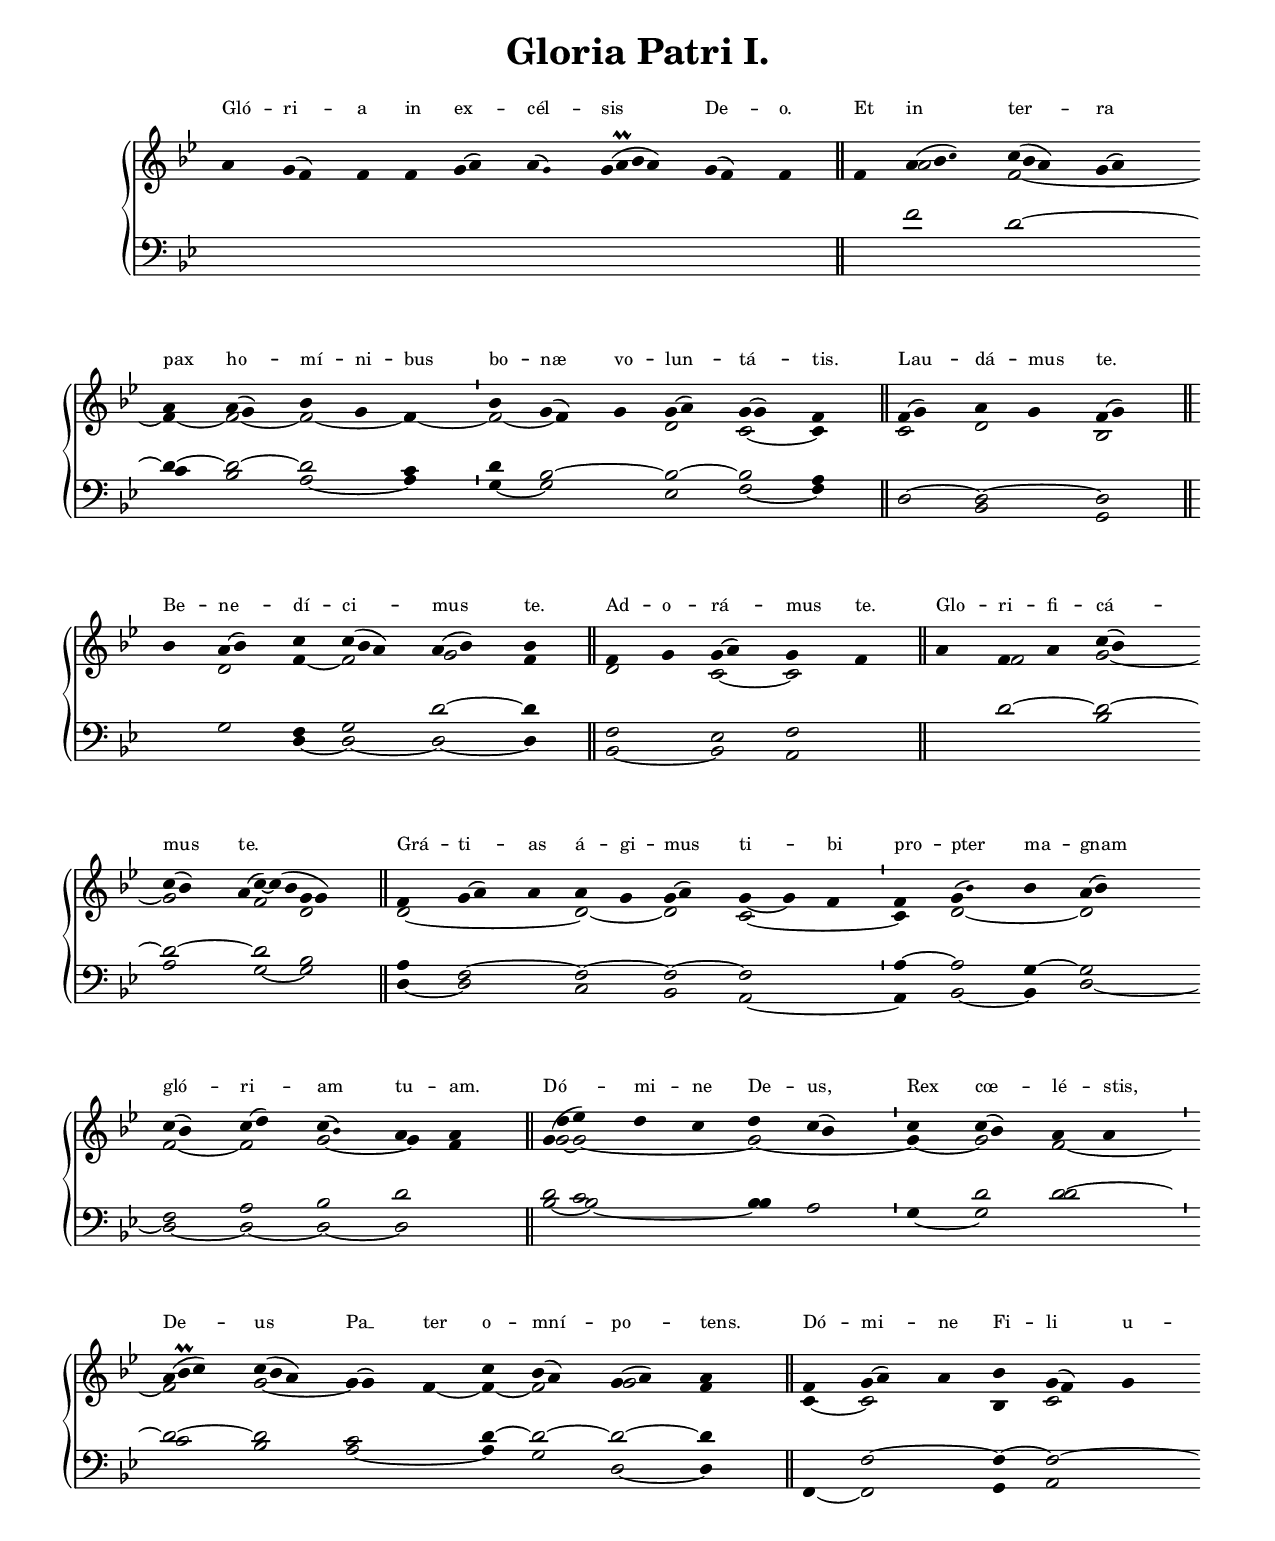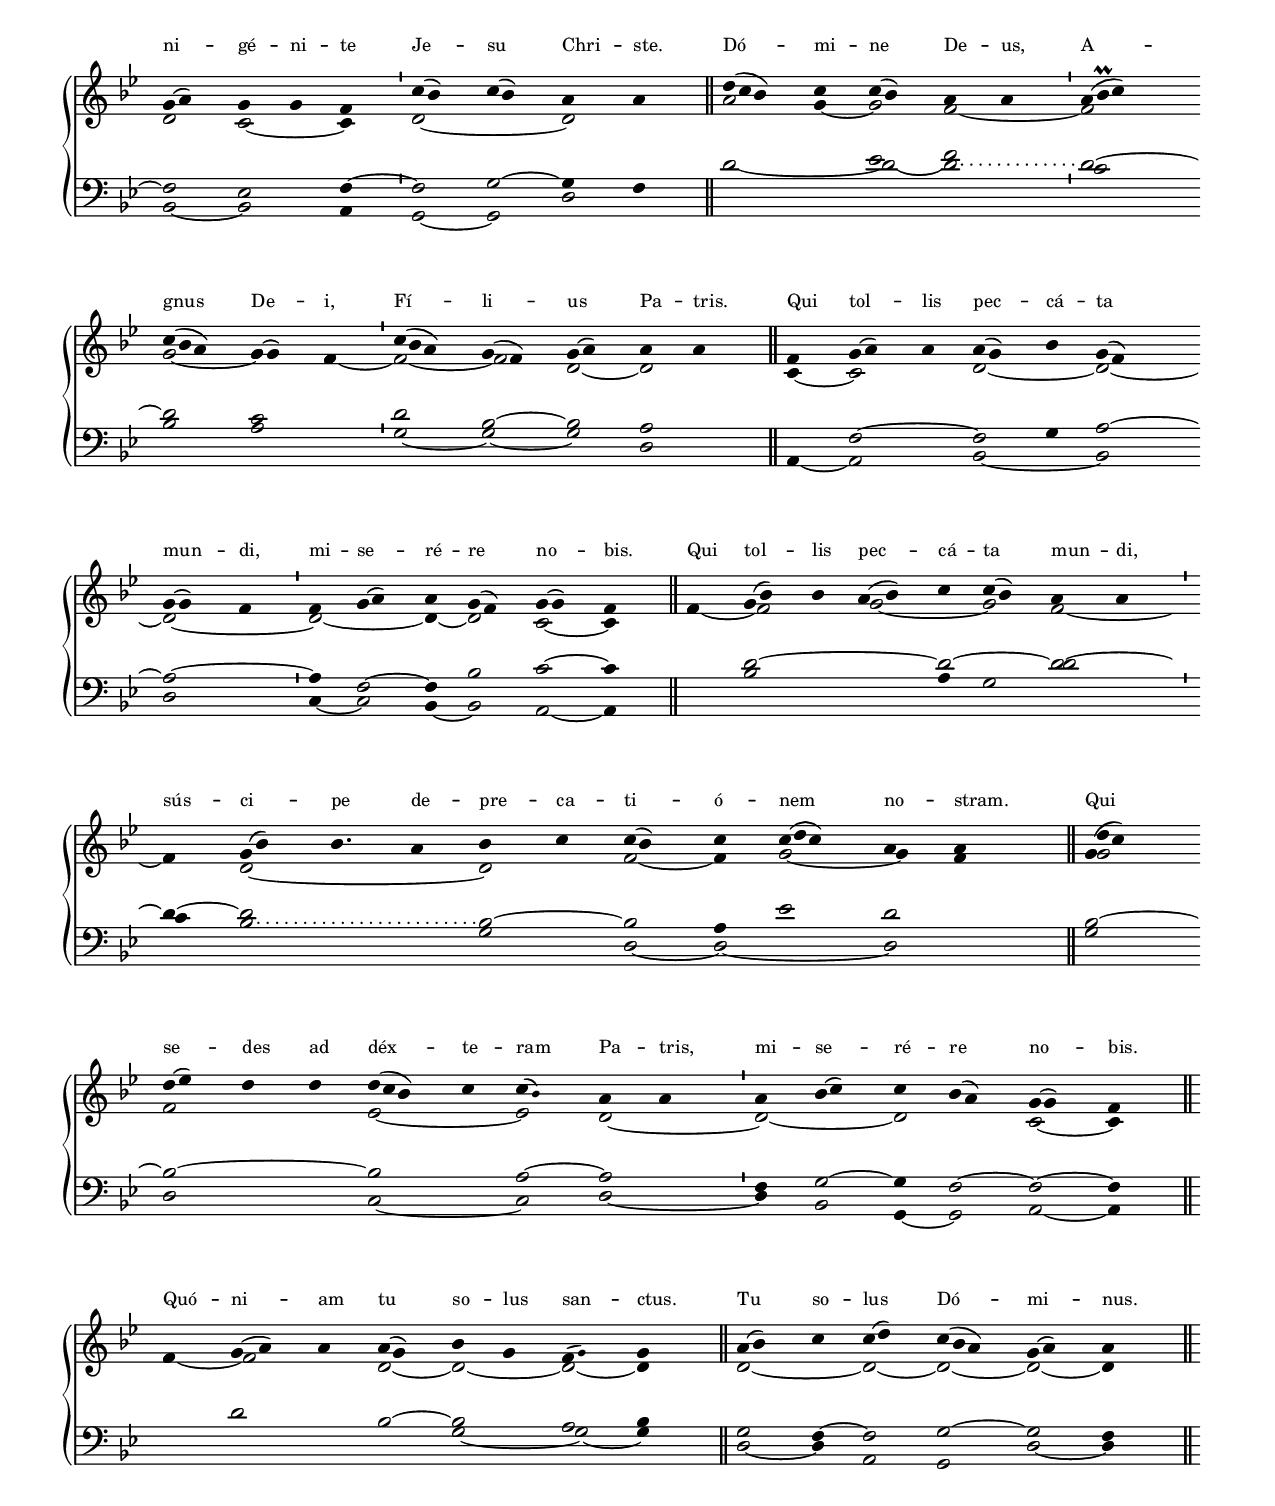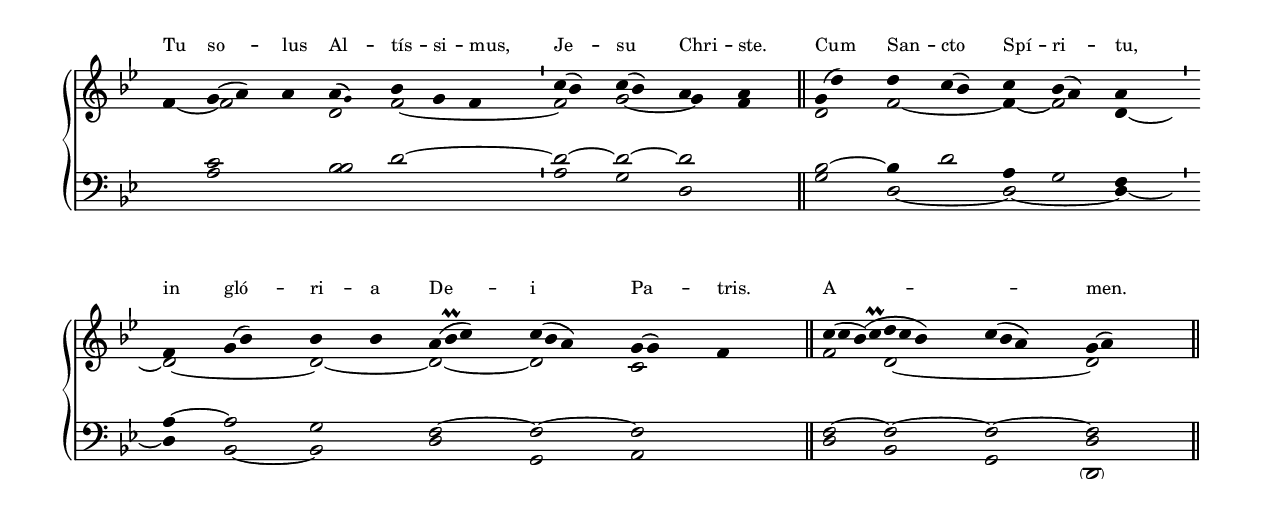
\version "2.18"
\include "gregorian.ly"
\include "noh2.ily"

%Page reference: page v.6
%(volume.page)

global = {
 \key a \locrian
 \cadenzaOn 
 \override Glissando #'thickness = #2.0
}

\header {
  title = \markup \center-column {"Gloria Patri I." \vspace #1 }
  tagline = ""
  composer = ""
}

\paper {
 #(include-special-characters)
  oddHeaderMarkup = \markup \fill-line {
    \line {}
    \center-column {
      \on-the-fly #first-page     " "
      \on-the-fly #not-first-page ""
    }
    \line { \on-the-fly #print-page-number-check-first \fromproperty #'page:page-number-string }
  }
  evenHeaderMarkup = \markup \fill-line {
    \line { \on-the-fly #print-page-number-check-first \fromproperty #'page:page-number-string }
    \center-column { "" }
    \line {}
  }
}

chantText = \lyricmode {
Gló -- ri -- a in ex -- cél -- sis De -- o. 
Et in ter -- ra pax ho -- mí -- ni -- bus bo -- næ vo -- lun -- tá -- tis. 
Lau -- dá -- mus te. 
Be -- ne -- dí -- ci -- mus te. 
Ad -- o -- rá -- mus te. 
Glo -- ri -- fi -- cá -- mus te. 
Grá -- ti -- as á -- gi -- mus ti -- bi pro -- pter ma -- gnam gló -- ri -- am tu -- am. 
Dó -- mi -- ne De -- us, Rex cœ -- lé -- stis, De -- us Pa __ ter o -- mní -- po -- tens. 
Dó -- mi -- ne Fi -- li u -- ni -- gé -- ni -- te Je -- su Chri -- ste. 
Dó -- mi -- ne De -- us, A -- gnus De -- i, Fí -- li -- us Pa -- tris. 
Qui tol -- lis pec -- cá -- ta mun -- di, mi -- se -- ré -- re no -- bis. 
Qui tol -- lis pec -- cá -- ta mun -- di, sús -- ci -- pe de -- pre -- ca -- ti -- ó -- nem no -- stram. 
Qui se -- des ad déx -- te -- ram Pa -- tris, mi -- se -- ré -- re no -- bis. 
Quó -- ni -- am tu so -- lus san -- ctus. 
Tu so -- lus Dó -- mi -- nus. 
Tu so -- lus Al -- tís -- si -- mus, Je -- su Chri -- ste. 
Cum San -- cto Spí -- ri -- tu, in gló -- ri -- a De -- i Pa -- tris. 
A -- _ men. }

chantMusic = {
\tieDown   a'4 g'4 ( f'4) f'4 f'4 g'4 ( a'4) a'4 ( \once \tweak #'font-size #-4 g' ) g'4 ( a'\prall bes'4 a'4) g'4 ( f'4) f'4 \finalis
 f'4 a'4 ( bes'4 \once \tweak #'font-size #-4 c'' ) c''4 ( bes'4 a'4) g'4 ( a'4) \forceBreak
 a'4 a'4 ( g'4) bes'4 g'4 f'4 \divisioMinima
 bes'4 g'4 ( f'4) g'4 g'4 ( a'4) g'4 ( g'4) f'4 \finalis
 f'4 ( g'4) a'4 g'4 f'4 ( g'4) \finalis
 \forceBreak
 bes'4 a'4 ( bes'4) c''4 c''4 ( bes'4 a'4) a'4 ( bes'4) bes'4 \finalis
 f'4 g'4 g'4 ( a'4) g'4 f'4 \finalis
 a'4 f'4 a'4 c''4 ( bes'4) \forceBreak
 c''4 ( bes'4) a'4 ( c''4) ~ c''4 ( bes'4 g'4 g'4) \finalis
 f'4 g'4 ( a'4) a'4 a'4 g'4 g'4 ( a'4) g'4 ~ g'4 f'4 \divisioMinima
 f'4 g'4 ( \once \tweak #'font-size #-4 bes' ) bes'4 a'4 ( bes'4) \forceBreak
 c''4 ( bes'4) c''4 ( d''4) c''4 ( \once \tweak #'font-size #-4 bes' ) a'4 a'4 \finalis
 g'4 ( d''4 ees''4) d''4 c''4 d''4 c''4 ( bes'4) \divisioMinima
 c''4 c''4 ( bes'4) a'4 a'4 \divisioMinima
 \forceBreak
 a'4 ( bes'\prall c''4) c''4 ( bes'4 a'4) g'4 (g'4) f'4 c''4 bes'4 ( a'4) g'4 ( a'4) a'4 \finalis
 f'4 g'4 ( a'4) a'4 bes'4 g'4 ( f'4) g'4 \forceBreak
 g'4 ( a'4) g'4 g'4 f'4 \divisioMinima
 c''4 ( bes'4) c''4 ( bes'4) a'4 a'4 \finalis
 d''4 ( c''4 bes'4) c''4 c''4 ( bes'4) a'4 a'4 \divisioMinima
 a'4 ( bes'\prall c''4) \forceBreak
 c''4 ( bes'4 a'4) g'4 ( g'4) f'4 \divisioMinima
 c''4 ( bes'4 a'4) g'4 ( f'4) g'4 ( a'4) a'4 a'4 \finalis
 f'4 g'4 ( a'4) a'4 a'4 ( g'4) bes'4 g'4 ( f'4) \forceBreak
 g'4 ( g'4) f'4 \divisioMinima
 f'4 g'4 ( a'4) a'4 g'4 ( f'4) g'4 ( g'4) f'4 \finalis
 f'4 g'4 ( bes'4) bes'4 a'4 ( bes'4) c''4 c''4 ( bes'4) a'4 a'4 \divisioMinima
 \forceBreak
 f'4 g'4 ( bes'4) bes'4. a'4 bes'4 c''4 c''4 ( bes'4) c''4 c''4 ( d''4 c''4) a'4 a'4 \finalis
 g'4 ( d''4 c''4) \forceBreak
 d''4 ( ees''4) d''4 d''4 d''4 ( c''4 bes'4) c''4 c''4 ( \once \tweak #'font-size #-4 bes' ) a'4 a'4 \divisioMinima
 a'4 bes'4 (c''4) c''4 bes'4 (a'4) g'4 (g'4) f'4 \finalis
 \forceBreak
 f'4 g'4 ( a'4) a'4 a'4 ( g'4) bes'4 g'4 f'4 ( \once \tweak #'font-size #-4 g' ) g'4 \finalis
 a'4 ( bes'4) c''4 c''4 ( d''4) c''4 ( bes'4 a'4) g'4 ( a'4) a'4 \finalis
 \forceBreak
 f'4 g'4 ( a'4) a'4 a'4 ( \once \tweak #'font-size #-4 g' ) bes'4 g'4 f'4 \divisioMinima
 c''4 ( bes'4) c''4 ( bes'4) a'4 a'4 \finalis
 g'4 ( d''4) d''4 c''4 ( bes'4) c''4 bes'4 ( a'4) a'4 \divisioMinima
 \forceBreak
 f'4 g'4 ( bes'4) bes'4 bes'4 a'4 ( bes'\prall c''4) c''4 ( bes'4 a'4) g'4 ( g'4) f'4 \finalis
 c''4 ( c''4 bes'4 )( c''\prall d''4 c''4 bes'4) c''4 ( bes'4 a'4) g'4 ( a'4) \finalis

}

altoMusic = {
r2*16/2 \finalis
r4 a'2*3/2 f'2*5/2 ~ f'4 ~ f'2 ~ f'2 ~ f'4 ~ \divisioMinima
f'2 ~ f'4 r4 d'2 c'2 ~ c'4 \finalis
c'2 d'2 bes2 \finalis
r4 d'2 f'4 ~ f'2*3/2 g'2 f'4 \finalis
d'2 c'2 ~ c'2 \finalis
r4 f'2 g'2 ~ g'2*3/2 f'2*3/2 d'2 \finalis
d'2*4/2 ~ d'2 ~ d'2 c'2*3/2 ~ \divisioMinima
c'4 d'2*3/2 ~ d'2 f'2 ~ f'2 g'2 ~ g'4 f'4 \finalis
g'2 ~ g'2*3/2 ~ g'2*3/2 ~ \divisioMinima
g'4 ~ g'2 f'2 ~ \divisioMinima
f'2*3/2 g'2*3/2 ~ g'4 g'4 f'4 ~ f'4 ~ f'2 g'2 f'4 \finalis
c'4 ~ c'2*3/2 bes4 c'2*3/2 d'2 c'2 ~ c'4 \divisioMinima
d'2*4/2 ~ d'2 \finalis
a'2*3/2 g'4 ~ g'2 f'2 ~ \divisioMinima
f'2*3/2 g'2*3/2 ~ g'4 r4 f'4 ~ \divisioMinima
f'2*3/2 ~ f'2 d'2 ~ d'2 \finalis
c'4 ~ c'2*3/2 d'2*3/2 ~ d'2 ~ d'2*3/2 ~ \divisioMinima
d'2*3/2 ~ d'4 ~ d'2 c'2 ~ c'4 \finalis
f'4 ~ f'2*3/2 g'2*3/2 ~ g'2 f'2 ~ \divisioMinima
f'4 d'2*9/4 ~ d'2 f'2 ~ f'4 g'2*3/2 ~ g'4 f'4 \finalis
g'2*3/2 f'2*4/2 ees'2*4/2 ~ ees'2 d'2 ~ \divisioMinima
d'2*3/2 ~ d'2*3/2 c'2 ~ c'4 \finalis
f'4 ~ f'2*3/2 d'2 ~ d'2 ~ d'2 ~ d'4 \finalis
d'2*3/2 ~ d'2 ~ d'2*3/2 ~ d'2 ~ d'4 \finalis
f'4 ~ f'2*3/2 d'2 f'2*3/2 ~ \divisioMinima
f'2 g'2 ~ g'4 f'4 \finalis
d'2 f'2*3/2 ~ f'4 ~ f'2 d'4 ~ \divisioMinima
d'2*3/2 ~ d'2 ~ d'2*3/2 ~ d'2*3/2 c'2*3/2 \finalis
f'2*4/2 d'2*6/2 ~ d'2 \finalis
}

tenorMusic = {
r2*16/2 \finalis
r4 f'2*3/2 d'2*5/2 ~ d'4 ~ d'2 ~ d'2 c'4 \divisioMinima
d'4 bes2*3/2 ~ bes2 ~ bes2 a4 \finalis
d2 ~ d2 ~ d2 \finalis
r4 g2 f4 g2*3/2 d'2 ~ d'4 \finalis
f2 ees2 f2 \finalis
r4 d'2 ~ d'2 ~ d'2*3/2 ~ d'2*3/2 bes2 \finalis
a4 f2*3/2 ~ f2 ~ f2 ~ f2*3/2 \divisioMinima
a4 ~ a2 g4 ~ g2 f2 a2 bes2 d'2 \finalis
d'2 c'2*3/2 \shiftRight bes4 a2 \divisioMinima
r4 d'2 d'2 ~ \divisioMinima
d'2*3/2 ~ d'2*3/2 c'2*3/2 d'4 ~ d'2 ~ d'2 ~ d'4 \finalis
r4 f2*3/2 ~ f4 ~ f2*3/2 ~ f2 ees2 f4 ~ \divisioMinima
f2 g2 ~ g4 f4 \finalis
r2*4/2 ees'2 f'2 \divisioMinima
d'2*3/2 ~ d'2*3/2 c'2*3/2 \divisioMinima
d'2*3/2 bes2 ~ bes2 a2 \finalis
r4 f2*3/2 ~ f2 g4 a2 ~ a2*3/2 ~ \divisioMinima
a4 f2 ~ f4 bes2 c'2 ~ c'4 \finalis
r4 d'2*5/2 ~ d'2*3/2 ~ d'2 ~ \divisioMinima
d'4 ~ d'2*9/4 bes2 ~ bes2 a4 ees'2*3/2 d'2 \finalis
bes2*3/2 ~ bes2*4/2 ~ bes2*4/2 a2 ~ a2 \divisioMinima
f4 g2 ~ g4 f2 ~ f2 ~ f4 \finalis
r4 d'2*3/2 bes2 ~ bes2 a2 bes4 \finalis
g2 f4 ~ f2 g2*3/2 ~ g2 f4 \finalis
r4 c'2*3/2 bes2 d'2*3/2 ~ \divisioMinima
d'2 ~ d'2 ~ d'2 \finalis
bes2 ~ bes4 d'2 a4 g2 f4 \divisioMinima
a4 ~ a2 g2 f2*3/2 ~ f2*3/2 ~ f2*3/2 \finalis
f2*4/2 ~ f2*3/2 ~ f2*3/2 ~ f2 \finalis
}

bassMusic = {
r2*16/2 \finalis
r2*9/2 c'4 bes2 a2 ~ a4 \divisioMinima
g4 ~ g2*3/2 ees2 f2 ~ f4 \finalis
r2 bes,2 g,2 \finalis
r2*3/2 d4 ~ d2*3/2 ~ d2 ~ d4 \finalis
bes,2 ~ bes,2 a,2 \finalis
r2*3/2 bes2 a2*3/2 g2*3/2 ~ g2 \finalis
d4 ~ d2*3/2 c2 bes,2 a,2*3/2 ~ \divisioMinima
a,4 bes,2 ~ bes,4 d2 ~ d2 ~ d2 ~ d2 ~ d2 \finalis
bes2 ~ bes2*3/2 ~ bes4 r2 \divisioMinima
g4 ~ g2 \shiftRight d'2 \divisioMinima
c'2*3/2 bes2*3/2 a2*3/2 ~ a4 g2 d2 ~ d4 \finalis
f,4 ~ f,2*3/2 g,4 a,2*3/2 bes,2 ~ bes,2 a,4 \divisioMinima
g,2 ~ g,2 d2 \finalis
d'2*4/2 ~ d'2 ~ d'2 \divisioMinima
c'2*3/2 bes2*3/2 a2*3/2 \divisioMinima
g2*3/2 ~ g2 ~ g2 d2 \finalis
a,4 ~ a,2*3/2 bes,2*3/2 ~ bes,2 d2*3/2 \divisioMinima
c4 ~ c2 bes,4 ~ bes,2 a,2 ~ a,4 \finalis
r4 bes2*5/2 a4 g2 \shiftRight d'2 \divisioMinima
c'4 bes2*9/4 g2 d2 ~ d2*4/2 ~ d2 \finalis
g2*3/2 d2*4/2 c2*4/2 ~ c2 d2 ~ \divisioMinima
d4 bes,2 g,4 ~ g,2 a,2 ~ a,4 \finalis
r2*6/2 g2 ~ g2 ~ g4 \finalis
d2 ~ d4 a,2 g,2*3/2 d2 ~ d4 \finalis
r4 a2*3/2 \shiftRight bes2*5/2 \divisioMinima
a2 g2 d2 \finalis
g2 d2*3/2 ~ d2*3/2 ~ d4 ~ \divisioMinima
d4 bes,2 ~ bes,2 d2*3/2 g,2*3/2 a,2*3/2 \finalis
d2*4/2 bes,2*3/2 g,2*3/2 <d \parenthesize d,>2 \finalis
}

voiceLines = {
\voiceLineStyle


s2*153/2
\allowVoiceLineBreak
\voiceLine "down" "down" d'2*2/2 d'2*1/2


s2*50/2
\allowVoiceLineBreak
\voiceLine "down" "down" bes2*9/4 bes2*1/2


}

\score{
  <<
    \new Lyrics
    \new GrandStaff <<
      \set GrandStaff.autoBeaming = ##f
      \set GrandStaff.instrumentName = \markup \center-column {
        ""
      }
      \new Staff = up <<
        \new Voice = "chant" {
          \voiceOne \global \chantMusic
        }
        \new Voice {
          \voiceTwo \global \altoMusic
        }
      >>

      \new Staff = down <<
        \clef bass
        \new Voice {
          \voiceOne \global \tenorMusic
        }
        \new Voice {
          \voiceTwo \global \bassMusic
        }
	\new Voice {
        \voiceThree \global \voiceLines
        }
      >>
    >>
    \context Lyrics {
      \lyricsto chant {
      \chantText
    }
    }
  >>
  \layout{
  }
  
}
